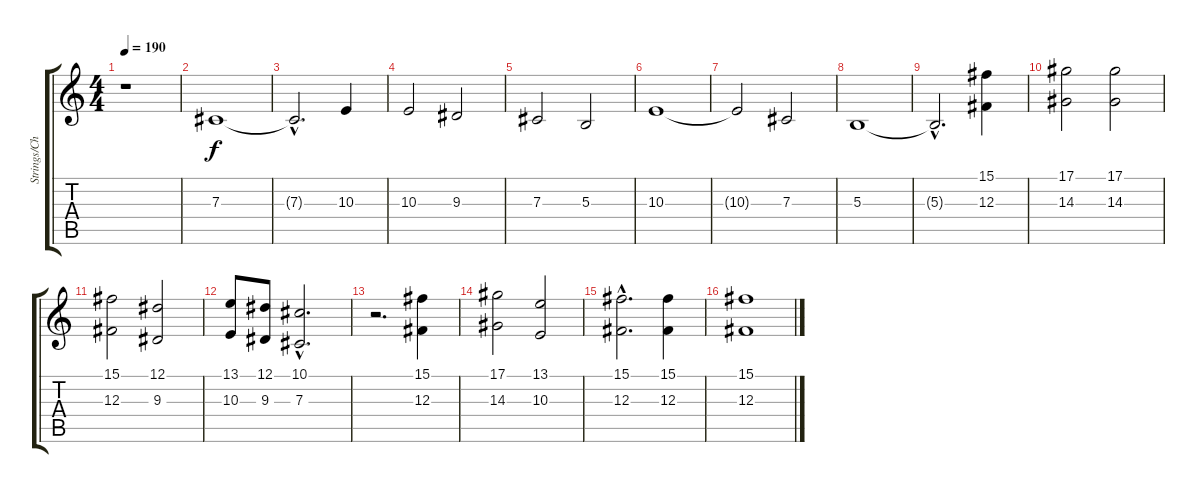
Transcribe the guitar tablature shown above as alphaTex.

\track ("Strings/Choir" "Strings/Ch") {instrument stringensemble1}
\staff {score tabs}
\tuning (Eb4 Bb3 Gb3 Db3 Ab2 Eb2) {hide}
\ts (4 4)
\tempo 190
\clef g2
\ks c
r.1{dy f} |
7.3.1{volume 13 instrument choiraahs} |
7.3{hac t}.2{d} 10.3.4 |
10.3.2 9.3.2 |
7.3.2 5.3.2 |
10.3.1 |
10.3{t}.2 7.3.2 |
5.3.1 |
5.3{hac t}.2{d} (15.1 12.3).4 |
(17.1 14.3).2 (17.1 14.3).2 |
(15.1 12.3).2 (12.1 9.3).2 |
(13.1 10.3).8 (12.1 9.3).8 (10.1{hac} 7.3{hac}).2{d} |
r.2{d} (15.1 12.3).4 |
(17.1 14.3).2 (13.1 10.3).2 |
(15.1{hac} 12.3{hac}).2{d} (15.1 12.3).4 |
(15.1 12.3).1
